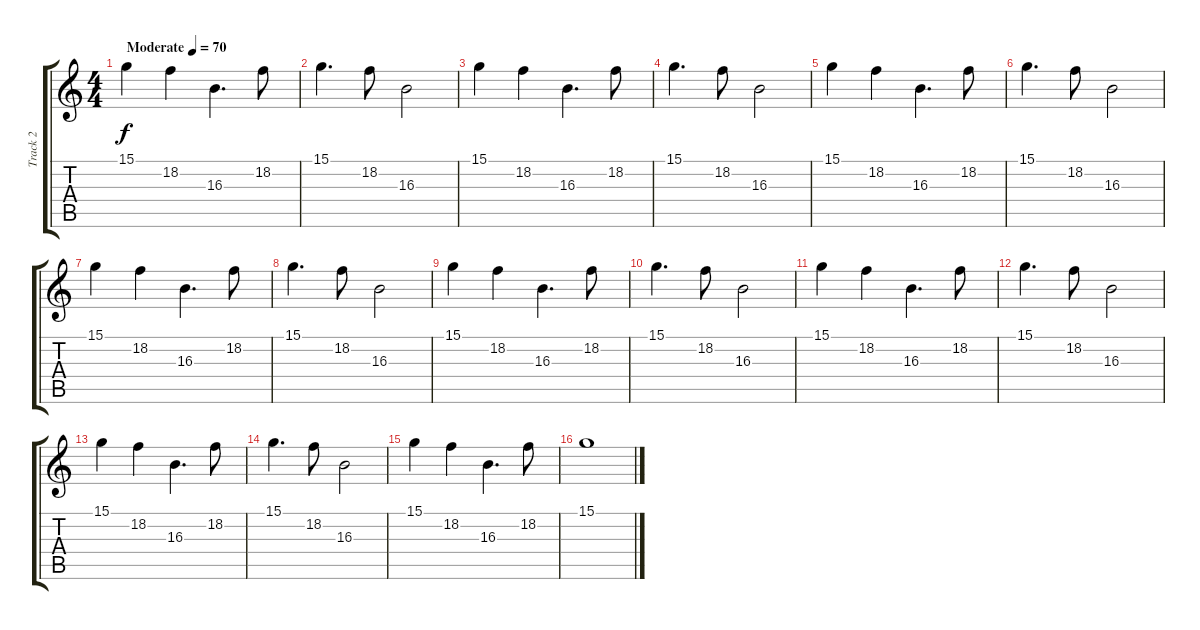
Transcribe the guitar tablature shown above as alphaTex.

\track ("Track 2" "Track 2") {instrument honkytonkpiano}
\staff {score tabs}
\tuning (E4 B3 G3 D3 A2 E2) {hide}
\ts (4 4)
\tempo (70 "Moderate")
\clef g2
\ks c
15.1.4{dy f instrument honkytonkpiano} 18.2.4 16.3.4{d} 18.2.8 |
15.1.4{d} 18.2.8 16.3.2 |
15.1.4 18.2.4 16.3.4{d} 18.2.8 |
15.1.4{d} 18.2.8 16.3.2 |
15.1.4 18.2.4 16.3.4{d} 18.2.8 |
15.1.4{d} 18.2.8 16.3.2 |
15.1.4 18.2.4 16.3.4{d} 18.2.8 |
15.1.4{d} 18.2.8 16.3.2 |
15.1.4 18.2.4 16.3.4{d} 18.2.8 |
15.1.4{d} 18.2.8 16.3.2 |
15.1.4 18.2.4 16.3.4{d} 18.2.8 |
15.1.4{d} 18.2.8 16.3.2 |
15.1.4 18.2.4 16.3.4{d} 18.2.8 |
15.1.4{d} 18.2.8 16.3.2 |
15.1.4 18.2.4 16.3.4{d} 18.2.8 |
15.1.1
